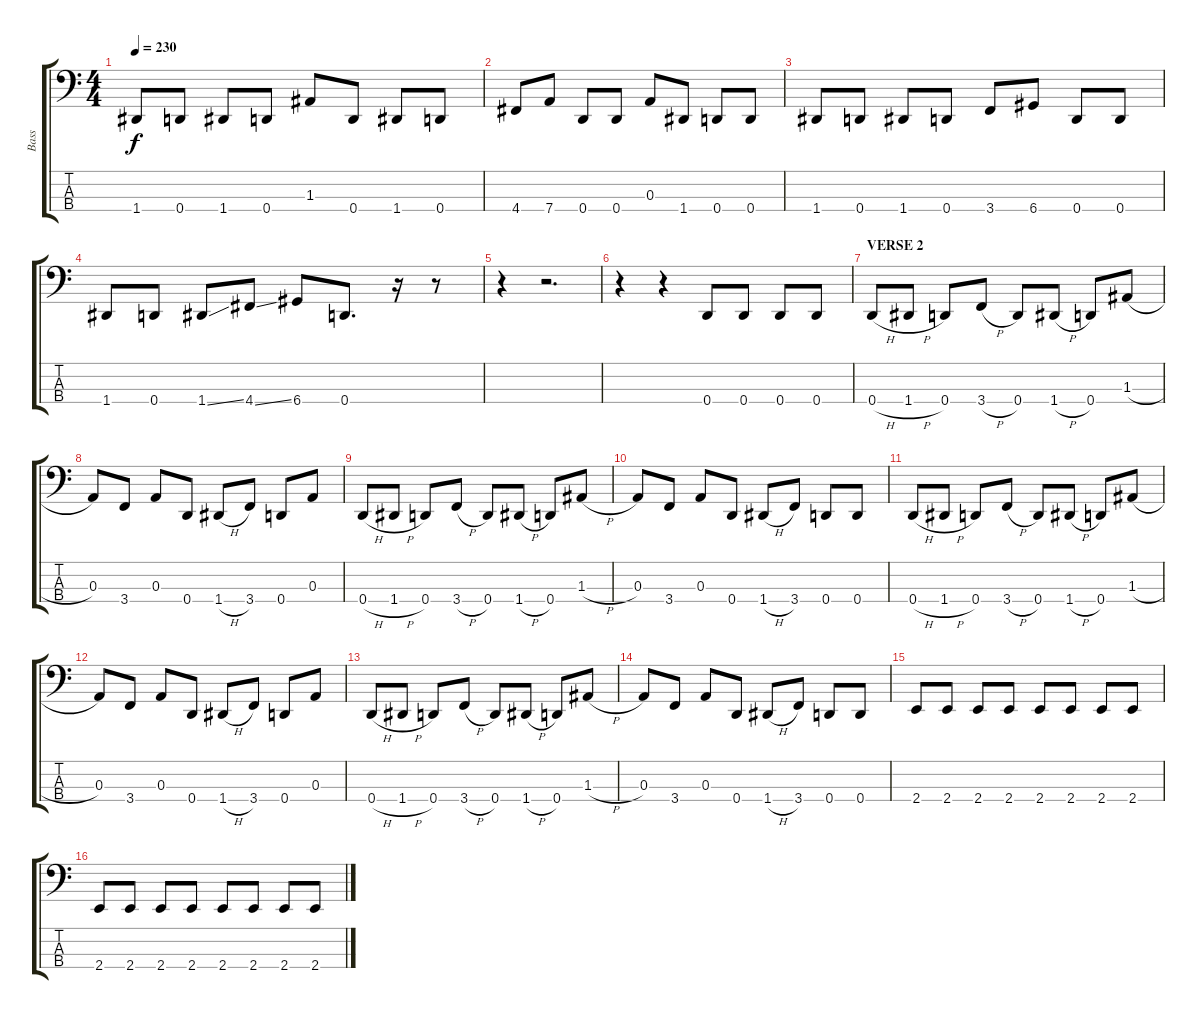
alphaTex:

\track ("Bass" "Bass") {instrument electricbassfinger}
\staff {score tabs}
\tuning (G2 D2 A1 D1) {hide}
\ts (4 4)
\tempo 230
\clef f4
\ks c
1.4.8{dy f} 0.4.8 1.4.8 0.4.8 1.3.8 0.4.8 1.4.8 0.4.8 |
4.4.8 7.4.8 0.4.8 0.4.8 0.3.8 1.4.8 0.4.8 0.4.8 |
1.4.8 0.4.8 1.4.8 0.4.8 3.4.8 6.4.8 0.4.8 0.4.8 |
1.4.8 0.4.8 1.4{ss}.8 4.4{ss}.8 6.4.8 0.4.8{d} r.16 r.8 |
r.4 r.2{d} |
r.4 r.4 0.4.8 0.4.8 0.4.8 0.4.8 |
\section ("" "VERSE 2")
0.4{h}.8 1.4{h}.8 0.4.8 3.4{h}.8 0.4.8 1.4{h}.8 0.4.8 1.3{h}.8 |
0.3.8 3.4.8 0.3.8 0.4.8 1.4{h}.8 3.4.8 0.4.8 0.3.8 |
0.4{h}.8 1.4{h}.8 0.4.8 3.4{h}.8 0.4.8 1.4{h}.8 0.4.8 1.3{h}.8 |
0.3.8 3.4.8 0.3.8 0.4.8 1.4{h}.8 3.4.8 0.4.8 0.4.8 |
0.4{h}.8 1.4{h}.8 0.4.8 3.4{h}.8 0.4.8 1.4{h}.8 0.4.8 1.3{h}.8 |
0.3.8 3.4.8 0.3.8 0.4.8 1.4{h}.8 3.4.8 0.4.8 0.3.8 |
0.4{h}.8 1.4{h}.8 0.4.8 3.4{h}.8 0.4.8 1.4{h}.8 0.4.8 1.3{h}.8 |
0.3.8 3.4.8 0.3.8 0.4.8 1.4{h}.8 3.4.8 0.4.8 0.4.8 |
2.4.8 2.4.8 2.4.8 2.4.8 2.4.8 2.4.8 2.4.8 2.4.8 |
2.4.8 2.4.8 2.4.8 2.4.8 2.4.8 2.4.8 2.4.8 2.4.8
